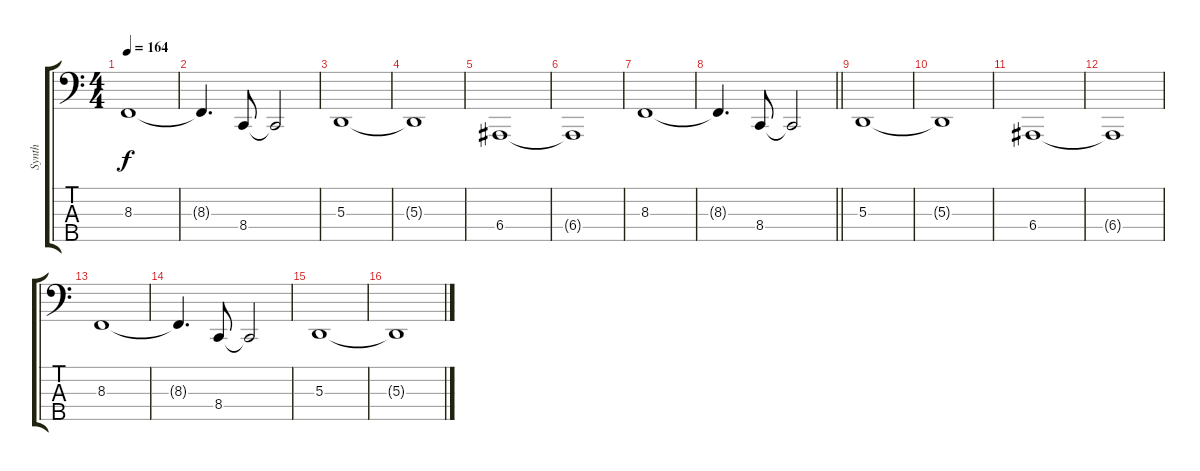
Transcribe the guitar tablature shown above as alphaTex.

\track ("Synth" "Synth") {instrument synthstrings1}
\staff {score tabs}
\tuning (G2 D2 A1 E1 B0) {hide}
\ts (4 4)
\tempo 164
\clef f4
\ks c
8.3.1{dy f} |
8.3{t}.4{d} 8.4.8 8.4{t}.2 |
5.3.1 |
5.3{t}.1 |
6.4.1 |
6.4{t}.1 |
8.3.1 |
\barLineRight lightlight
8.3{t}.4{d} 8.4.8 8.4{t}.2 |
\section ("" "")
5.3.1 |
5.3{t}.1 |
6.4.1 |
6.4{t}.1 |
8.3.1 |
8.3{t}.4{d} 8.4.8 8.4{t}.2 |
5.3.1 |
5.3{t}.1
